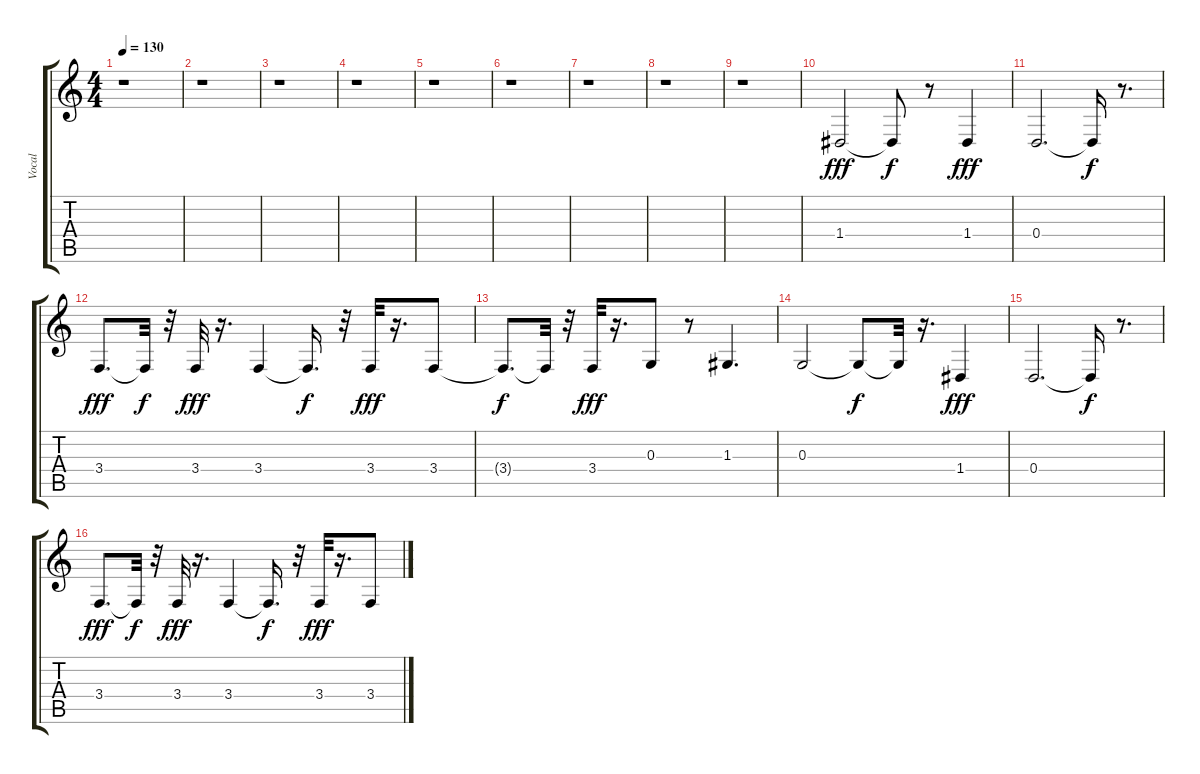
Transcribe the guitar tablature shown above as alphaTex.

\track ("Vocal" "Vocal") {instrument clarinet}
\staff {score tabs}
\tuning (E4 B3 G3 D3 A2 E2) {hide}
\ts (4 4)
\tempo 130
\clef g2
\ks c
r.1{dy f} |
r.1 |
r.1 |
r.1 |
r.1 |
r.1 |
r.1 |
r.1 |
r.1 |
1.4.2{dy fff} 1.4{t}.8{dy f} r.8 1.4.4{dy fff} |
0.4.2{d} 0.4{t}.16{dy f} r.8{d} |
3.4.8{d dy fff} 3.4{t}.32{dy f} r.32 3.4.32{dy fff} r.16{d} 3.4.4 3.4{t}.16{d dy f} r.32 3.4.32{dy fff} r.16{d} 3.4.8 |
3.4{t}.8{d dy f} 3.4{t}.32 r.32 3.4.32{dy fff} r.16{d} 0.3.8 r.8 1.3.4{d} |
0.3.2 0.3{t}.8{dy f} 0.3{t}.32 r.16{d} 1.4.4{dy fff} |
0.4.2{d} 0.4{t}.16{dy f} r.8{d} |
3.4.8{d dy fff} 3.4{t}.32{dy f} r.32 3.4.32{dy fff} r.16{d} 3.4.4 3.4{t}.16{d dy f} r.32 3.4.32{dy fff} r.16{d} 3.4.8
